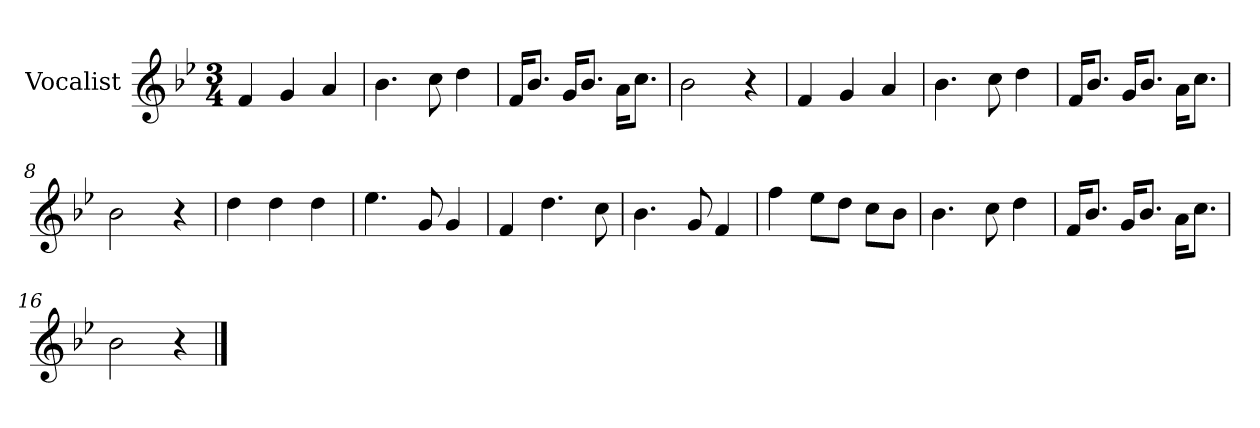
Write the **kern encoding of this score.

**kern
*part1
*staff1
*I"Vocalist
*k[b-e-]
*B-:
*M3/4
=1
4f
4g
4a
=2
4.b-
8cc
4dd
=3
16fKL
8.b-J
16gKL
8.b-J
16aKL
8.ccJ
=4
2b-
4r
=5
4f
4g
4a
=6
4.b-
8cc
4dd
=7
16fKL
8.b-J
16gKL
8.b-J
16aKL
8.ccJ
=8
2b-
4r
=9
4dd
4dd
4dd
=10
4.ee-
8g
4g
=11
4f
4.dd
8cc
=12
4.b-
8g
4f
=13
4ff
8ee-L
8ddJ
8ccL
8b-J
=14
4.b-
8cc
4dd
=15
16fKL
8.b-J
16gKL
8.b-J
16aKL
8.ccJ
=16
2b-
4r
==
*-
